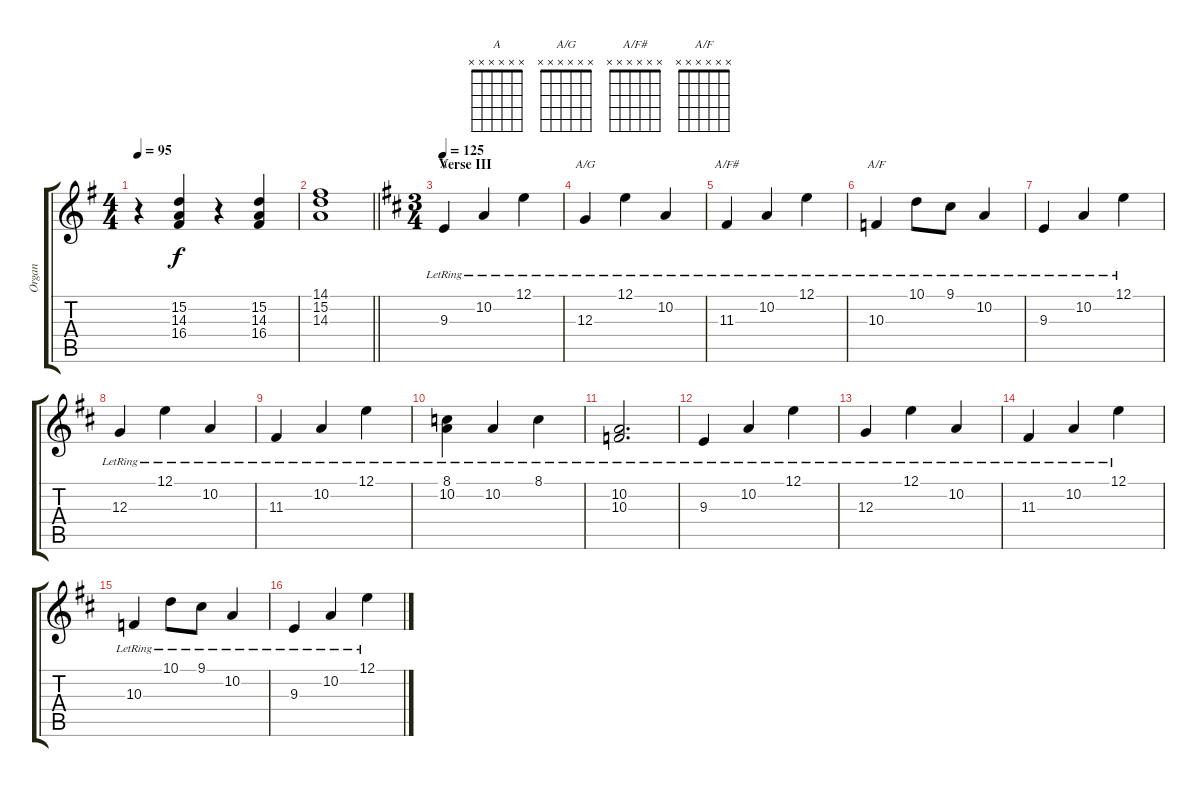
\track ("Organ" "Organ") {instrument lead5charang}
\staff {score tabs}
\tuning (E4 B3 G3 D3 A2 E2) {hide}
\chord ("A" x x x x x x)
\chord ("A/G" x x x x x x)
\chord ("A/F#" x x x x x x)
\chord ("A/F" x x x x x x)
\ts (4 4)
\tempo 95
\clef g2
\ks g
r.4{dy f} (15.2 14.3 16.4).4 r.4 (15.2 14.3 16.4).4 |
\barLineRight lightlight
(14.1 15.2 14.3).1 |
\ts (3 4)
\section ("" "Verse III")
\tempo 125
\ks d
9.3{lr}.4{ch "A" instrument lead5charang} 10.2{lr}.4 12.1{lr}.4 |
12.3{lr}.4{ch "A/G"} 12.1{lr}.4 10.2{lr}.4 |
11.3{lr}.4{ch "A/F#"} 10.2{lr}.4 12.1{lr}.4 |
10.3{lr}.4{ch "A/F"} 10.1{lr}.8 9.1{lr}.8 10.2{lr}.4 |
9.3{lr}.4 10.2{lr}.4 12.1{lr}.4 |
12.3{lr}.4 12.1{lr}.4 10.2{lr}.4 |
11.3{lr}.4 10.2{lr}.4 12.1{lr}.4 |
(8.1{lr} 10.2{lr}).4 10.2{lr}.4 8.1{lr}.4 |
(10.2{lr} 10.3{lr}).2{d} |
9.3{lr}.4 10.2{lr}.4 12.1{lr}.4 |
12.3{lr}.4 12.1{lr}.4 10.2{lr}.4 |
11.3{lr}.4 10.2{lr}.4 12.1{lr}.4 |
10.3{lr}.4 10.1{lr}.8 9.1{lr}.8 10.2{lr}.4 |
9.3{lr}.4 10.2{lr}.4 12.1{lr}.4
